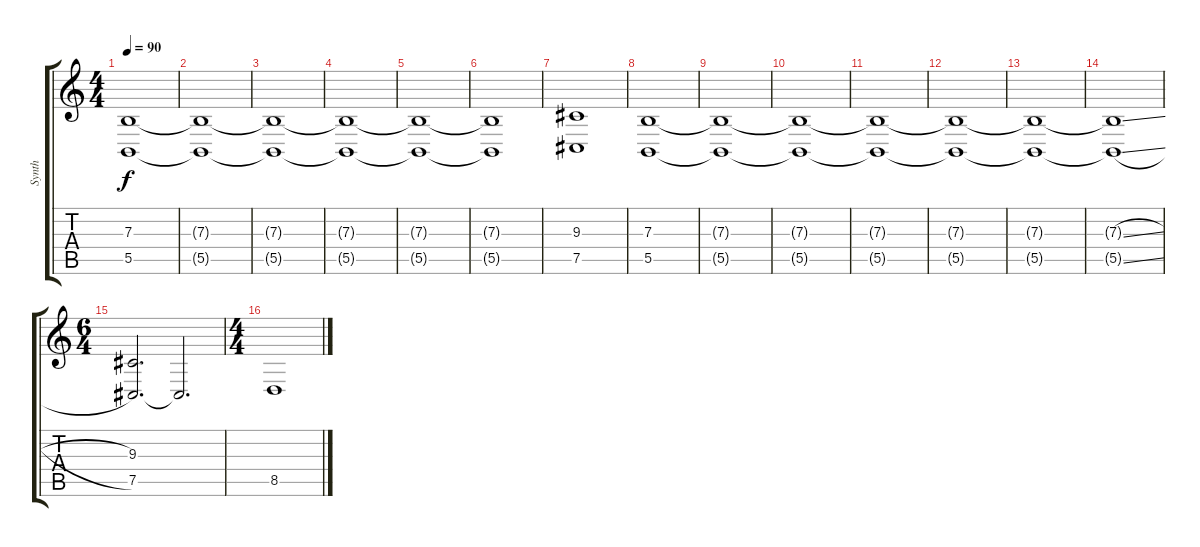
\track ("Synth" "Synth") {instrument pad2warm}
\staff {score tabs}
\tuning (Db4 Ab3 E3 B2 Gb2 Db2) {hide}
\ts (4 4)
\tempo 90
\clef g2
\ks c
(7.3{t} 5.5{t}).1{dy f} |
(7.3{t} 5.5{t}).1 |
(7.3{t} 5.5{t}).1 |
(7.3{t} 5.5{t}).1 |
(7.3{t} 5.5{t}).1 |
(7.3{t} 5.5{t}).1 |
(9.3 7.5).1 |
(7.3 5.5).1 |
(7.3{t} 5.5{t}).1 |
(7.3{t} 5.5{t}).1 |
(7.3{t} 5.5{t}).1 |
(7.3{t} 5.5{t}).1 |
(7.3{t} 5.5{t}).1 |
(7.3{sl t} 5.5{sl t}).1 |
\ts (6 4)
(9.3 7.5).2{d} 7.5{t}.2{d} |
\ts (4 4)
8.5.1{volume 0}
